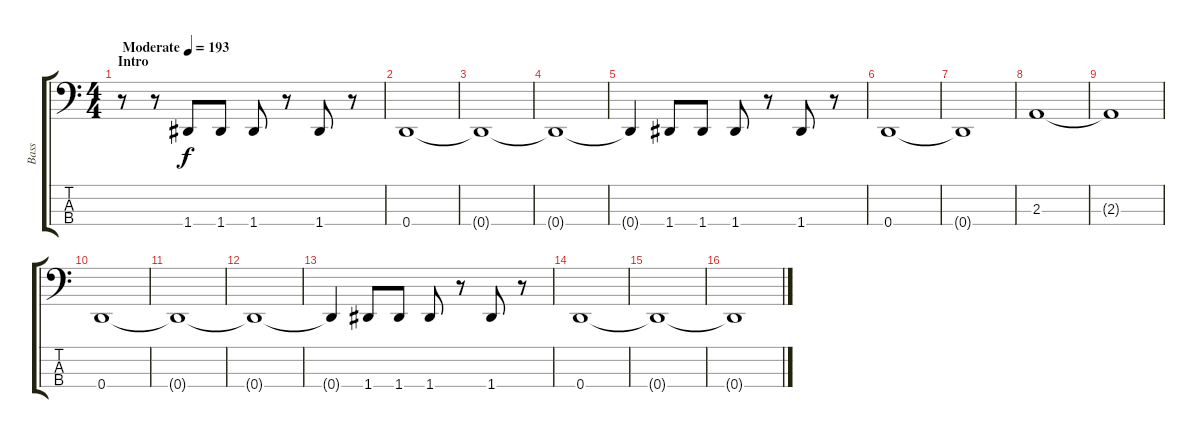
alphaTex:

\track ("Bass" "Bass") {instrument electricbassfinger}
\staff {score tabs}
\tuning (F2 C2 G1 D1) {hide}
\ts (4 4)
\section ("" "Intro")
\tempo (193 "Moderate")
\clef f4
\ks c
r.8{dy f instrument electricbassfinger} r.8 1.4.8 1.4.8 1.4.8 r.8 1.4.8 r.8 |
0.4.1 |
0.4{t}.1 |
0.4{t}.1 |
0.4{t}.4 1.4.8 1.4.8 1.4.8 r.8 1.4.8 r.8 |
0.4.1 |
0.4{t}.1 |
2.3.1 |
2.3{t}.1 |
0.4.1 |
0.4{t}.1 |
0.4{t}.1 |
0.4{t}.4 1.4.8 1.4.8 1.4.8 r.8 1.4.8 r.8 |
0.4.1 |
0.4{t}.1 |
0.4{t}.1
